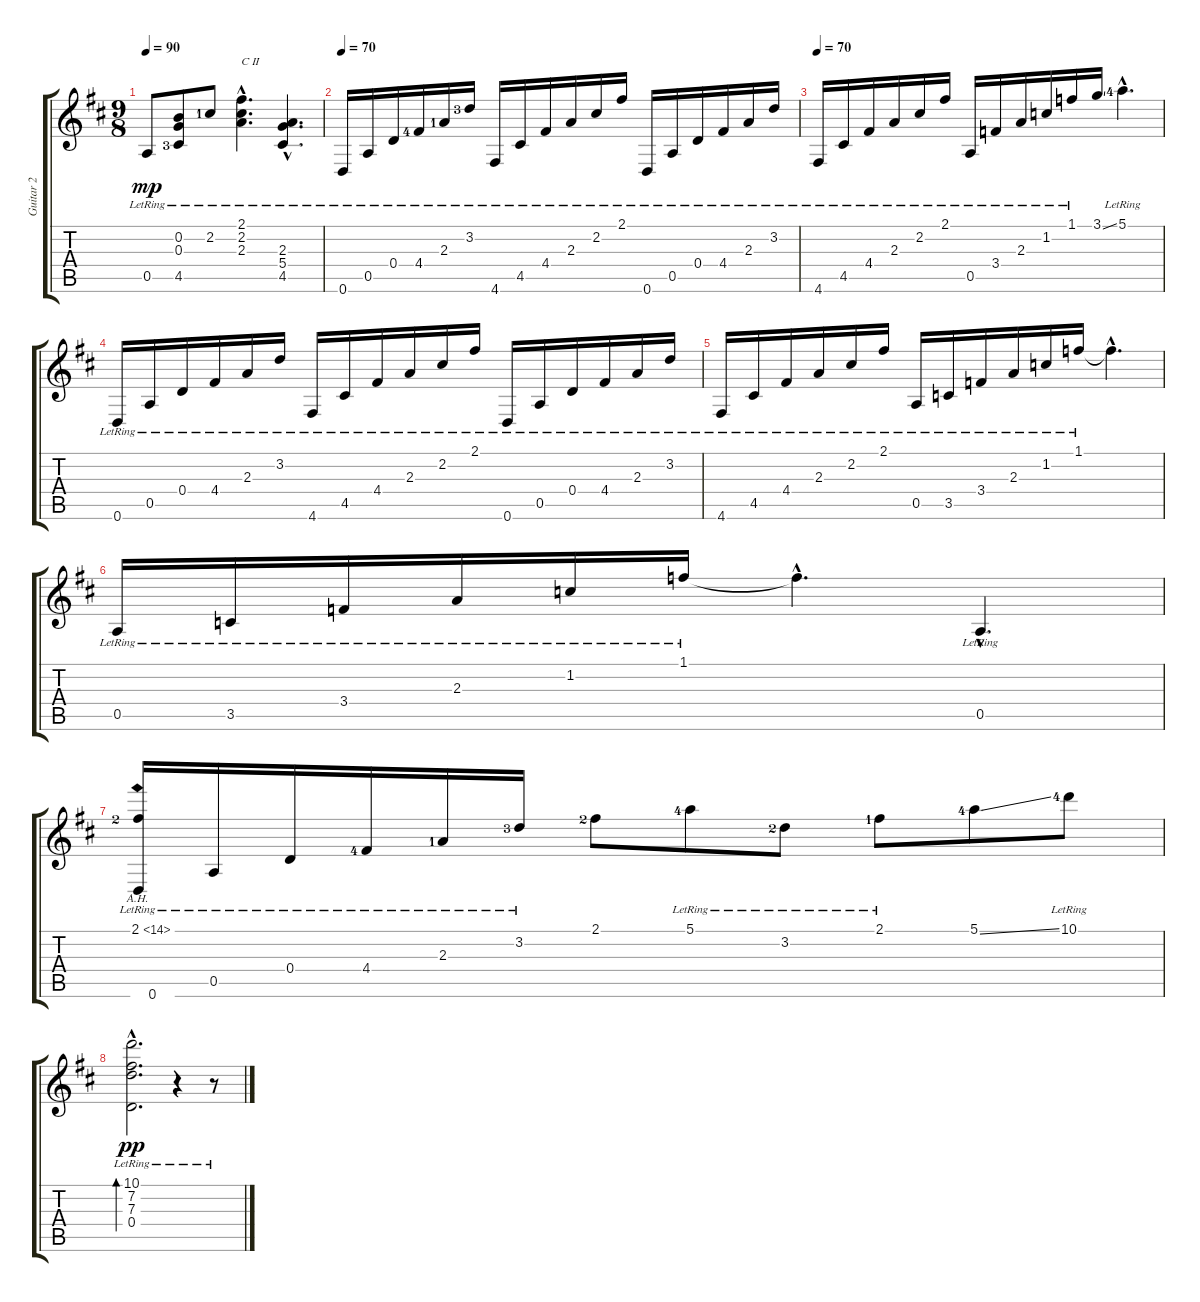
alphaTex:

\track ("Guitar 2" "Guitar 2") {instrument acousticguitarnylon}
\staff {score tabs}
\tuning (E4 B3 G3 D3 A2 D2) {hide}
\ts (9 8)
\tempo 90
\clef g2
\ks d
0.5{lr}.8{dy mp} (0.2{lr} 0.3{lr} 4.5{lr lf 4}).8 2.2{lr lf 2}.8 (2.1{hac lr} 2.2{hac lr} 2.3{hac lr}).4{d txt "C II"} (2.3{hac lr} 5.4{hac lr} 4.5{hac lr}).4{d} |
\tempo 70
0.6{lr}.16 0.5{lr}.16 0.4{lr}.16 4.4{lr lf 5}.16 2.3{lr lf 2}.16 3.2{lr lf 4}.16 4.6{lr}.16 4.5{lr}.16 4.4{lr}.16 2.3{lr}.16 2.2{lr}.16 2.1{lr}.16 0.6{lr}.16 0.5{lr}.16 0.4{lr}.16 4.4{lr}.16 2.3{lr}.16 3.2{lr}.16 |
\tempo 70
4.6{lr}.16 4.5{lr}.16 4.4{lr}.16 2.3{lr}.16 2.2{lr}.16 2.1{lr}.16 0.5{lr}.16 3.4{lr}.16 2.3{lr}.16 1.2{lr}.16 1.1{lr}.16 3.1{ss}.16 5.1{hac lr lf 5}.4{d} |
0.6{lr}.16 0.5{lr}.16 0.4{lr}.16 4.4{lr}.16 2.3{lr}.16 3.2{lr}.16 4.6{lr}.16 4.5{lr}.16 4.4{lr}.16 2.3{lr}.16 2.2{lr}.16 2.1{lr}.16 0.6{lr}.16 0.5{lr}.16 0.4{lr}.16 4.4{lr}.16 2.3{lr}.16 3.2{lr}.16 |
4.6{lr}.16 4.5{lr}.16 4.4{lr}.16 2.3{lr}.16 2.2{lr}.16 2.1{lr}.16 0.5{lr}.16 3.5{lr}.16 3.4{lr}.16 2.3{lr}.16 1.2{lr}.16 1.1{lr}.16 1.1{hac t}.4{d} |
0.5{lr}.16 3.5{lr}.16 3.4{lr}.16 2.3{lr}.16 1.2{lr}.16 1.1{lr}.16 1.1{hac t}.4{d} 0.5{hac lr}.4{d} |
(2.1{ah 12 lr lf 3} 0.6{lr}).16 0.5{lr}.16 0.4{lr}.16 4.4{lr lf 5}.16 2.3{lr lf 2}.16 3.2{lr lf 4}.16 2.1{lf 3}.8 5.1{lr lf 5}.8 3.2{lr lf 3}.8 2.1{lr lf 2}.8 5.1{ss lf 5}.8 10.1{lr lf 5}.8 |
(10.1{hac lr} 7.2{hac lr} 7.3{hac lr} 0.4{hac lr}).2{d bd 120 dy pp} r.4 r.8
